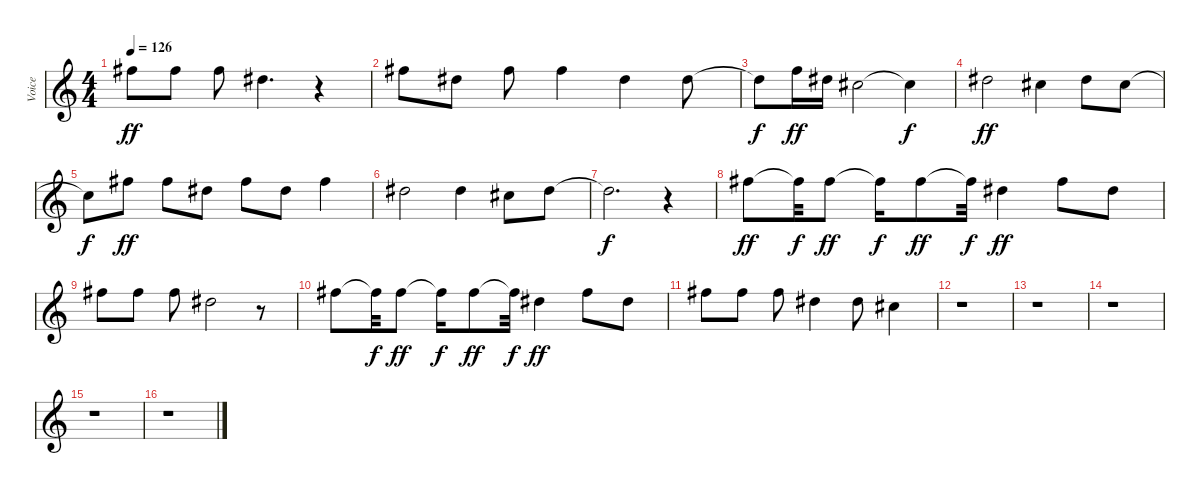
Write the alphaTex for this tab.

\track ("Voice" "Voice") {instrument lead2sawtooth}
\staff {score}
\tuning (E4 B3 G3 D3 A2 E2) {hide}
\ts (4 4)
\tempo 126
\clef g2
\ks c
14.1.8{dy ff} 14.1.8 14.1.8 11.1.4{d} r.4 |
14.1.8 11.1.8 14.1.8 14.1.4 11.1.4 11.1.8 |
11.1{t}.8{dy f} 13.1.16{dy ff} 11.1.16 9.1.2 9.1{t}.4{dy f} |
11.1.2{dy ff} 9.1.4 11.1.8 9.1.8 |
9.1{t}.8{dy f} 14.1.8{dy ff} 14.1.8 11.1.8 14.1.8 11.1.8 14.1.4 |
11.1.2 11.1.4 9.1.8 11.1.8 |
11.1{t}.2{d dy f} r.4 |
14.1.8{dy ff} 14.1{t}.32{dy f} 14.1.8{dy ff} 14.1{t}.16{dy f} 14.1.8{dy ff} 14.1{t}.32{dy f} 11.1.4{dy ff} 14.1.8 11.1.8 |
14.1.8 14.1.8 14.1.8 11.1.2 r.8 |
14.1.8 14.1{t}.32{dy f} 14.1.8{dy ff} 14.1{t}.16{dy f} 14.1.8{dy ff} 14.1{t}.32{dy f} 11.1.4{dy ff} 14.1.8 11.1.8 |
14.1.8 14.1.8 14.1.8 11.1.4 11.1.8 9.1.4 |
r.1 |
r.1 |
r.1 |
r.1 |
r.1
